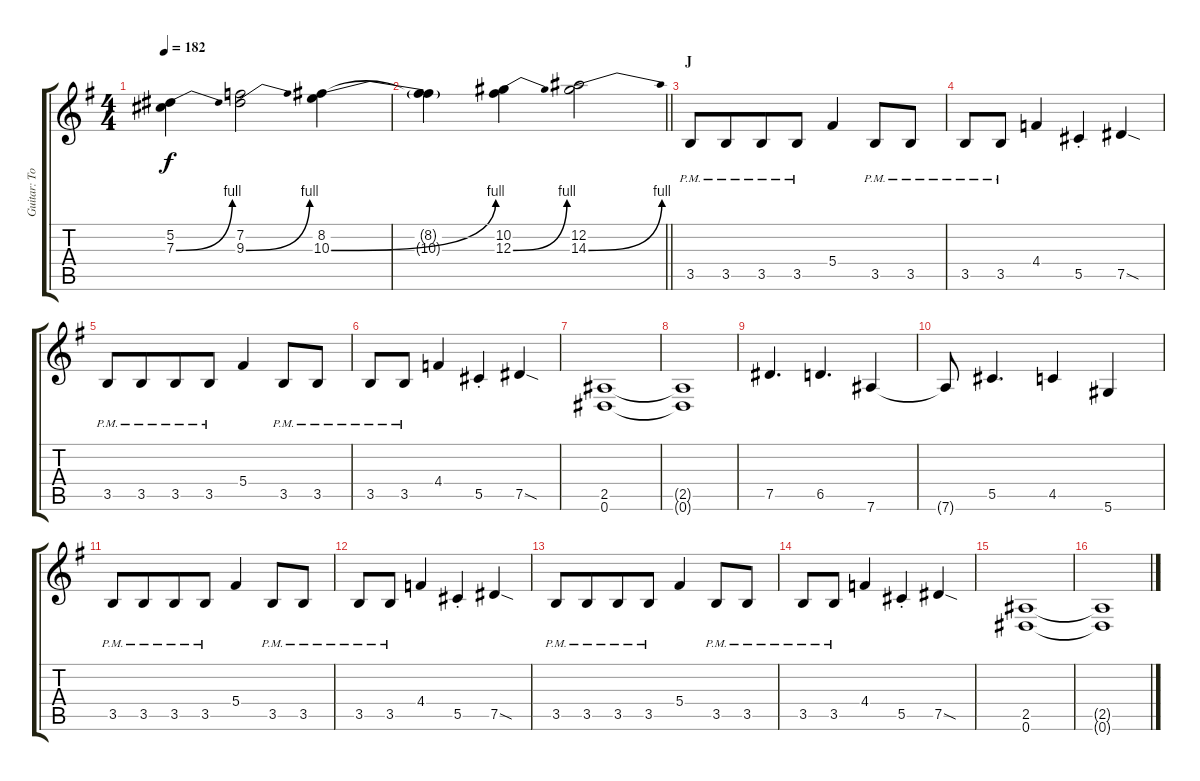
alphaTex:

\track ("Guitar: Tony" "Guitar: To") {instrument distortionguitar}
\staff {score tabs}
\tuning (Eb4 Bb3 Gb3 Db3 Ab2 Eb2) {hide}
\ts (4 4)
\tempo 182
\clef g2
\ks g
(5.2 7.3{be (bend 0 0 60 4)}).4{dy f} (7.2 9.3{be (bend 0 0 60 4)}).2 (8.2 10.3{be (bend 0 0 60 4)}).4 |
\barLineRight lightlight
(8.2{t} 10.3{t}).4 (10.2 12.3{be (bend 0 0 60 4)}).4 (12.2 14.3{be (bend 0 0 60 4)}).2 |
\section ("" "J")
3.5{pm}.8 3.5{pm}.8{beam merge} 3.5{pm}.8 3.5{pm}.8 5.4.4{beam merge} 3.5{pm}.8 3.5{pm}.8 |
3.5{pm}.8 3.5{pm}.8 4.4.4 5.5{st}.4 7.5{sod}.4 |
3.5{pm}.8 3.5{pm}.8{beam merge} 3.5{pm}.8 3.5{pm}.8 5.4.4{beam merge} 3.5{pm}.8 3.5{pm}.8 |
3.5{pm}.8 3.5{pm}.8 4.4.4 5.5{st}.4 7.5{sod}.4 |
(2.5 0.6).1 |
(2.5{t} 0.6{t}).1 |
7.5.4{d} 6.5.4{d} 7.6.4 |
7.6{t}.8 5.5.4{d} 4.5.4 5.6.4 |
3.5{pm}.8 3.5{pm}.8{beam merge} 3.5{pm}.8 3.5{pm}.8 5.4.4{beam merge} 3.5{pm}.8 3.5{pm}.8 |
3.5{pm}.8 3.5{pm}.8 4.4.4 5.5{st}.4 7.5{sod}.4 |
3.5{pm}.8 3.5{pm}.8{beam merge} 3.5{pm}.8 3.5{pm}.8 5.4.4{beam merge} 3.5{pm}.8 3.5{pm}.8 |
3.5{pm}.8 3.5{pm}.8 4.4.4 5.5{st}.4 7.5{sod}.4 |
(2.5 0.6).1 |
(2.5{t} 0.6{t}).1
